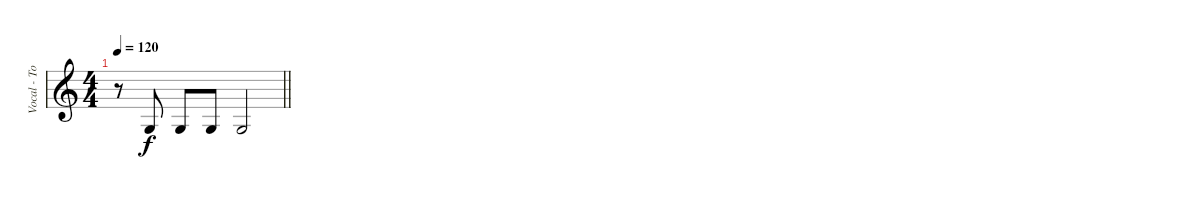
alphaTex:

\track ("Vocal - Tony Martinez" "Vocal - To") {instrument gunshot}
\staff {score}
\tuning (E4 B3 G3 D3 A2 E2) {hide}
\ts (4 4)
\tempo 120
\clef g2
\barLineRight lightlight
\ks c
r.8{dy f} 0.3.8 0.3.8 0.3.8 0.3.2
